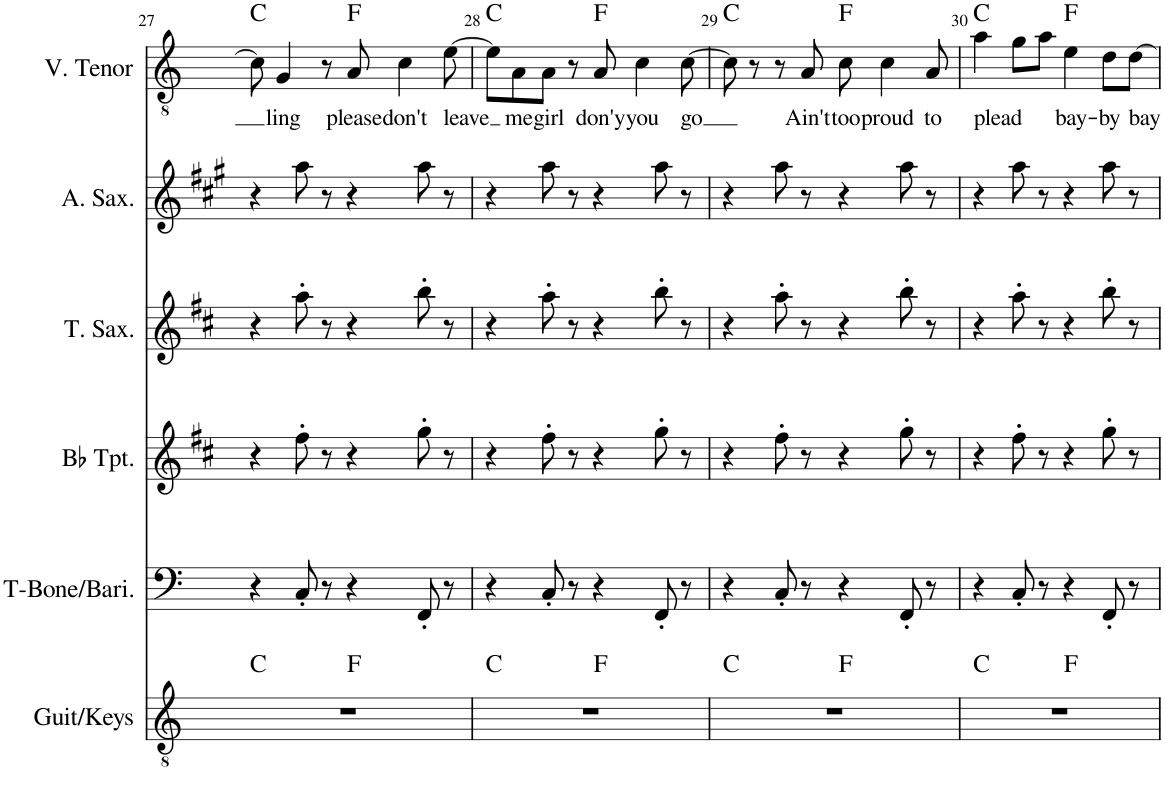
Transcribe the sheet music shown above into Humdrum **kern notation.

**kern	**harte	**kern	**kern	**kern	**kern	**kern	**text	**harte
*part6	*part6	*part5	*part4	*part3	*part2	*part1	*part1	*part1
*staff6	*	*staff5	*staff4	*staff3	*staff2	*staff1	*staff1	*
*I"Guit/Keys	*	*I"T-Bone/Bari	*I"Bb Trumpet	*I"Tenor Sax	*I"Alto Saxophone	*I"V. Tenor	*	*
*I'Guit/Keys	*	*I'T-Bone/Bari.	*I'Bb Tpt.	*I'T. Sax.	*I'A. Sax.	*I'V. Tenor	*	*
!!LO:PB:g=z
*clefGv2	*	*clefF4	*clefG2	*clefG2	*clefG2	*clefGv2	*	*
*	*	*	*Trd1c2	*Trd8c14	*Trd5c9	*	*	*
*k[]	*	*k[]	*k[f#c#]	*k[f#c#]	*k[f#c#g#]	*k[]	*	*
*M4/4	*	*M4/4	*M4/4	*M4/4	*M4/4	*M4/4	*	*
=27	=27	=27	=27	=27	=27	=27	=27	=27
*^	*	*	*	*	*	*	*	*
1r	2ryy	C:maj	4r	4r	4r	4r	8c\]	.	C:maj
!	!	!	!	!	!	!	!	!LO:LY:b	!
.	.	.	.	.	.	.	4G/	ling	.
.	.	.	8C'/	8ff#'\	8aa'\	8aa\	.	.	.
.	.	.	8r	8r	8r	8r	8r	.	.
!	!	!	!	!	!	!	!	!LO:LY:b	!
.	2ryy	F:maj	4r	4r	4r	4r	8A/	please	F:maj
!	!	!	!	!	!	!	!	!LO:LY:b	!
.	.	.	.	.	.	.	4c\	don't	.
.	.	.	8FF'/	8gg'\	8bb'\	8aa\	.	.	.
!	!	!	!	!	!	!	!	!LO:LY:b	!
.	.	.	8r	8r	8r	8r	[8e\	leave	.
=28	=28	=28	=28	=28	=28	=28	=28	=28	=28
1r	2ryy	C:maj	4r	4r	4r	4r	8e\L]	.	C:maj
!	!	!	!	!	!	!	!	!LO:LY:b	!
.	.	.	.	.	.	.	8A\	me	.
!	!	!	!	!	!	!	!	!LO:LY:b	!
.	.	.	8C'/	8ff#'\	8aa'\	8aa\	8A\J	girl	.
.	.	.	8r	8r	8r	8r	8r	.	.
!	!	!	!	!	!	!	!	!LO:LY:b	!
.	2ryy	F:maj	4r	4r	4r	4r	8A/	don'y	F:maj
!	!	!	!	!	!	!	!	!LO:LY:b	!
.	.	.	.	.	.	.	4c\	you	.
.	.	.	8FF'/	8gg'\	8bb'\	8aa\	.	.	.
!	!	!	!	!	!	!	!	!LO:LY:b	!
.	.	.	8r	8r	8r	8r	[8c\	go	.
=29	=29	=29	=29	=29	=29	=29	=29	=29	=29
1r	2ryy	C:maj	4r	4r	4r	4r	8c\]	.	C:maj
.	.	.	.	.	.	.	8r	.	.
.	.	.	8C'/	8ff#'\	8aa'\	8aa\	8r	.	.
!	!	!	!	!	!	!	!	!LO:LY:b	!
.	.	.	8r	8r	8r	8r	8A/	Ain't	.
!	!	!	!	!	!	!	!	!LO:LY:b	!
.	2ryy	F:maj	4r	4r	4r	4r	8c\	too	F:maj
!	!	!	!	!	!	!	!	!LO:LY:b	!
.	.	.	.	.	.	.	4c\	proud	.
.	.	.	8FF'/	8gg'\	8bb'\	8aa\	.	.	.
!	!	!	!	!	!	!	!	!LO:LY:b	!
.	.	.	8r	8r	8r	8r	8A/	to	.
=30	=30	=30	=30	=30	=30	=30	=30	=30	=30
!	!	!	!	!	!	!	!	!LO:LY:b	!
1r	2ryy	C:maj	4r	4r	4r	4r	4a\	plead	C:maj
.	.	.	8C'/	8ff#'\	8aa'\	8aa\	8g\L	.	.
.	.	.	8r	8r	8r	8r	8a\J	.	.
!	!	!	!	!	!	!	!	!LO:LY:b	!
.	2ryy	F:maj	4r	4r	4r	4r	4e\	bay-	F:maj
!	!	!	!	!	!	!	!	!LO:LY:b	!
.	.	.	8FF'/	8gg'\	8bb'\	8aa\	8d\L	-by	.
!	!	!	!	!	!	!	!	!LO:LY:b	!
.	.	.	8r	8r	8r	8r	[8d\J	bay	.
*v	*v	*	*	*	*	*	*	*	*
=	=	=	=	=	=	=	=	=
*-	*-	*-	*-	*-	*-	*-	*-	*-
